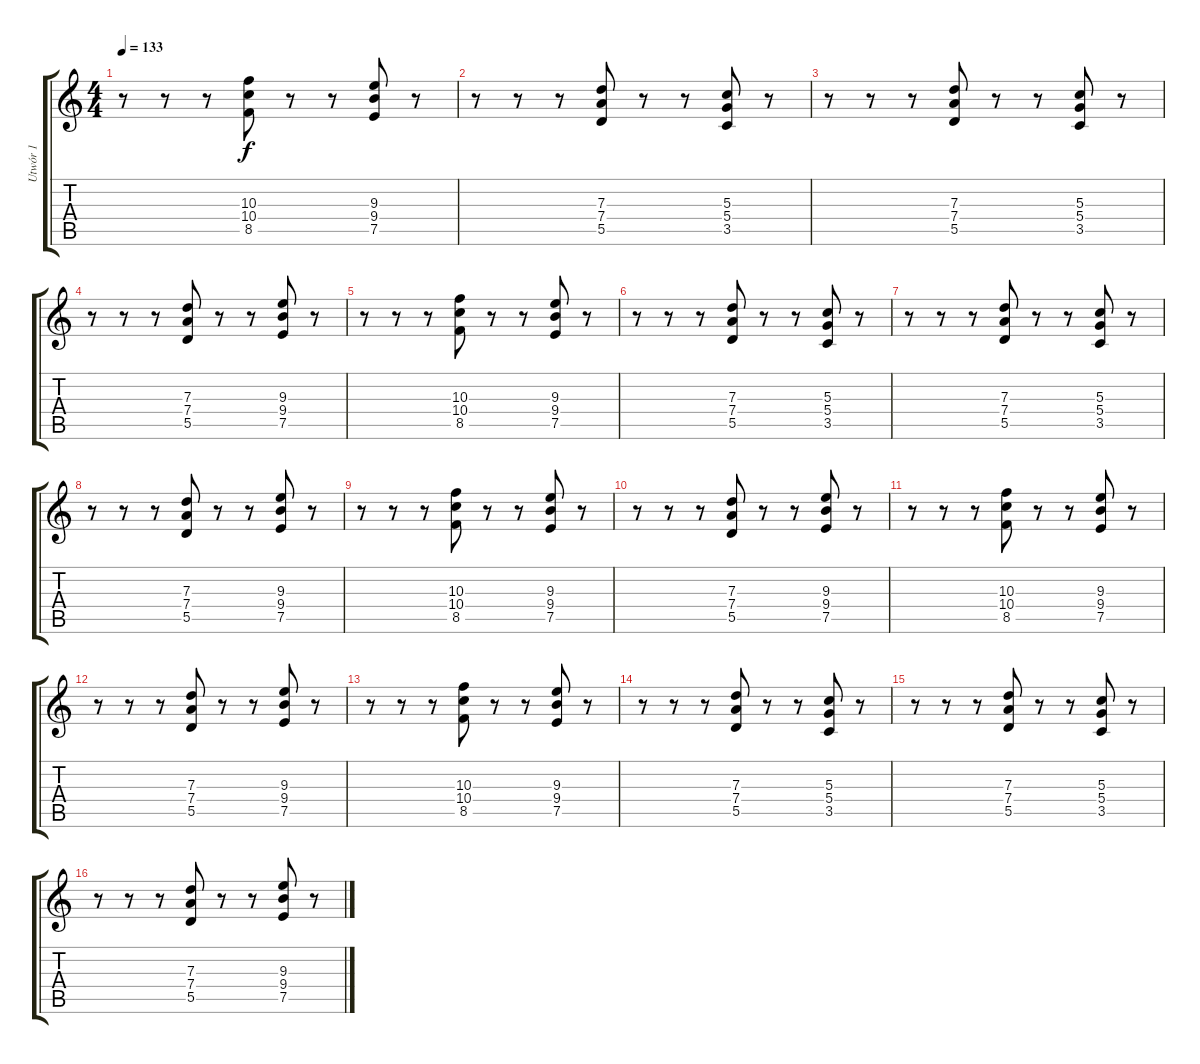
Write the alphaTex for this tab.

\track ("Utwór 1" "Utwór 1") {instrument distortionguitar}
\staff {score tabs}
\tuning (E4 B3 G3 D3 A2 E2) {hide}
\ts (4 4)
\tempo 133
\clef g2
\ks c
r.8{dy f} r.8 r.8 (10.3 10.4 8.5).8 r.8 r.8 (9.3 9.4 7.5).8 r.8 |
r.8 r.8 r.8 (7.3 7.4 5.5).8 r.8 r.8 (5.3 5.4 3.5).8 r.8 |
r.8 r.8 r.8 (7.3 7.4 5.5).8 r.8 r.8 (5.3 5.4 3.5).8 r.8 |
r.8 r.8 r.8 (7.3 7.4 5.5).8 r.8 r.8 (9.3 9.4 7.5).8 r.8 |
r.8 r.8 r.8 (10.3 10.4 8.5).8 r.8 r.8 (9.3 9.4 7.5).8 r.8 |
r.8 r.8 r.8 (7.3 7.4 5.5).8 r.8 r.8 (5.3 5.4 3.5).8 r.8 |
r.8 r.8 r.8 (7.3 7.4 5.5).8 r.8 r.8 (5.3 5.4 3.5).8 r.8 |
r.8 r.8 r.8 (7.3 7.4 5.5).8 r.8 r.8 (9.3 9.4 7.5).8 r.8 |
r.8 r.8 r.8 (10.3 10.4 8.5).8 r.8 r.8 (9.3 9.4 7.5).8 r.8 |
r.8 r.8 r.8 (7.3 7.4 5.5).8 r.8 r.8 (9.3 9.4 7.5).8 r.8 |
r.8 r.8 r.8 (10.3 10.4 8.5).8 r.8 r.8 (9.3 9.4 7.5).8 r.8 |
r.8 r.8 r.8 (7.3 7.4 5.5).8 r.8 r.8 (9.3 9.4 7.5).8 r.8 |
r.8 r.8 r.8 (10.3 10.4 8.5).8 r.8 r.8 (9.3 9.4 7.5).8 r.8 |
r.8 r.8 r.8 (7.3 7.4 5.5).8 r.8 r.8 (5.3 5.4 3.5).8 r.8 |
r.8 r.8 r.8 (7.3 7.4 5.5).8 r.8 r.8 (5.3 5.4 3.5).8 r.8 |
r.8 r.8 r.8 (7.3 7.4 5.5).8 r.8 r.8 (9.3 9.4 7.5).8 r.8
